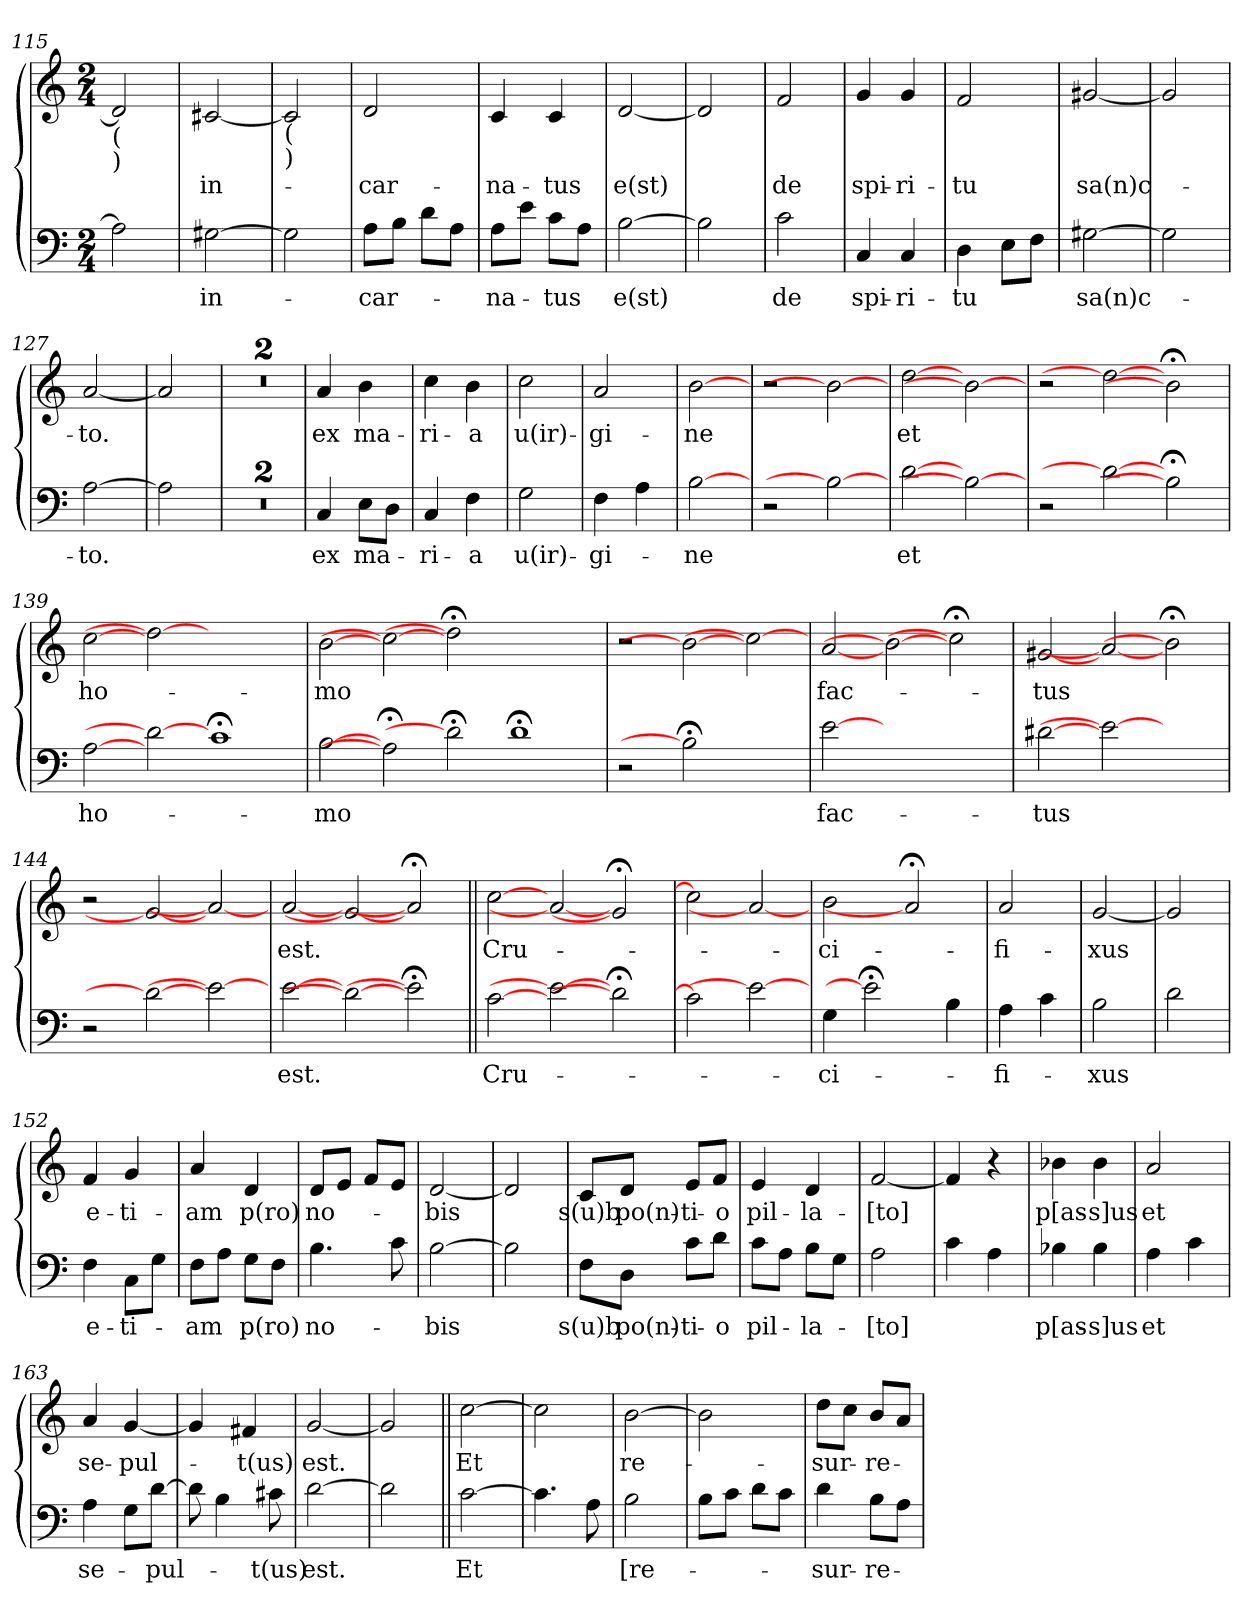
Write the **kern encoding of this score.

**kern	**text	**kern	**text
*part2	*part2	*part1	*part1
*staff2	*staff2	*staff1	*staff1
*clefF4	*	*clefG2	*
*k[]	*	*k[]	*
*C:	*	*C:	*
*M2/4	*	*M2/4	*
=115	=115	=115	=115
!	!	!LO:TX:b:t=(	!
!	!	!LO:TX:b:t=)	!
2A\]	.	2d/]	.
=116	=116	=116	=116
!	!LO:LY:b	!	!LO:LY:b
[2G#X\	in-	[2c#X/	in-
=117	=117	=117	=117
!	!	!LO:TX:b:t=(	!
!	!	!LO:TX:b:t=)	!
2G#\]	.	2c#/]	.
=118	=118	=118	=118
!	!LO:LY:b	!	!LO:LY:b
8A\L	-car-	2d/	-car-
8B\J	.	.	.
8d\L	.	.	.
8A\J	.	.	.
=119	=119	=119	=119
!	!LO:LY:b	!	!LO:LY:b
8A\L	-na-	4c/	-na-
8e\J	.	.	.
!	!LO:LY:b	!	!LO:LY:b
8c\L	-tus	4c/	-tus
8A\J	.	.	.
=120	=120	=120	=120
!	!LO:LY:b	!	!LO:LY:b
[2B\	e(st)	[2d/	e(st)
=121	=121	=121	=121
2B\]	.	2d/]	.
!!LO:LB:g=z
=122	=122	=122	=122
!	!LO:LY:b	!	!LO:LY:b
2c\	de	2f/	de
=123	=123	=123	=123
!	!LO:LY:b	!	!LO:LY:b
4C/	spi-	4g/	spi-
!	!LO:LY:b	!	!LO:LY:b
4C/	-ri-	4g/	-ri-
=124	=124	=124	=124
!	!LO:LY:b	!	!LO:LY:b
4D\	-tu	2f/	-tu
8E\L	.	.	.
8F\J	.	.	.
=125	=125	=125	=125
!	!LO:LY:b	!	!LO:LY:b
[2G#X\	sa(n)c-	[2g#X/	sa(n)c-
=126	=126	=126	=126
2G#\]	.	2g#/]	.
=127	=127	=127	=127
!	!LO:LY:b	!	!LO:LY:b
[2A\	-to.	[2a/	-to.
=128	=128	=128	=128
2A\]	.	2a/]	.
!!LO:LB:g=z
=129	=129	=129	=129
2r	.	2r	.
=130	=130	=130	=130
2r	.	2r	.
=131	=131	=131	=131
!	!LO:LY:b	!	!LO:LY:b
4C/	ex	4a/	ex
!	!LO:LY:b	!	!LO:LY:b
8E\L	ma-	4b\	ma-
8D\J	.	.	.
=132	=132	=132	=132
!	!LO:LY:b	!	!LO:LY:b
4C/	-ri-	4cc\	-ri-
!	!LO:LY:b	!	!LO:LY:b
4F\	-a	4b\	-a
=133	=133	=133	=133
!	!LO:LY:b	!	!LO:LY:b
2G\	u(ir)-	2cc\	u(ir)-
=134	=134	=134	=134
!	!LO:LY:b	!	!LO:LY:b
4F\	-gi-	2a/	-gi-
4A\	.	.	.
=135	=135	=135	=135
!	!LO:LY:b	!	!LO:LY:b
[2B	-ne	[2b	-ne
=136	=136	=136	=136
2r	.	2r	.
2B_	.	2b_	.
!!LO:LB:g=z
=137	=137	=137	=137
!	!LO:LY:b	!	!LO:LY:b
[2d	et	[2dd	et
2B_	.	2b_	.
=138	=138	=138	=138
2r	.	2r	.
2d_	.	2dd_	.
2B;<]	.	2b;<]	.
=139	=139	=139	=139
!	!LO:LY:b	!	!LO:LY:b
[2A	ho-	[2cc	ho-
2d_	.	2dd_	.
1c;<	.	1ryy	.
=140	=140	=140	=140
!	!LO:LY:b	!	!LO:LY:b
[2B	-mo	[2b	-mo
2A;<]	.	2cc_	.
2d;<]	.	2dd;<]	.
1d;<	.	1ryy	.
=141	=141	=141	=141
2r	.	2r	.
2B;<]	.	2b_	.
2ryy	.	2cc_	.
=142	=142	=142	=142
!	!LO:LY:b	!	!LO:LY:b
[2e	fac-	[2a	fac-
1ryy	.	2b_	.
.	.	2cc;<]	.
=143	=143	=143	=143
!	!LO:LY:b	!	!LO:LY:b
[2d#X	-tus	[2g#X	-tus
2e_	.	2a_	.
2ryy	.	2b;<]	.
=144	=144	=144	=144
2r	.	2r	.
2d#_	.	2g#_	.
2e_	.	2a_	.
=145	=145	=145	=145
!	!LO:LY:b	!	!LO:LY:b
[2e	est.	[2a	est.
2d#_	.	2g#_	.
2e;<]	.	2a;<]	.
!!LO:PB:g=z
=146||	=146||	=146||	=146||
!	!LO:LY:b	!	!LO:LY:b
[2c\	Cru-	[2cc\	Cru-
2e_	.	2a_	.
2d#;<]	.	2g#;<]	.
=147	=147	=147	=147
2c\]	.	2cc\]	.
2e_	.	2a_	.
=148	=148	=148	=148
!	!LO:LY:b	!	!LO:LY:b
4G\	-ci-	2b\	-ci-
2e;<]	.	.	.
.	.	2a;<]	.
4B\	.	.	.
=149	=149	=149	=149
!	!LO:LY:b	!	!LO:LY:b
4A\	-fi-	2a/	-fi-
4c\	.	.	.
=150	=150	=150	=150
!	!LO:LY:b	!	!LO:LY:b
2B\	-xus	[2g/	-xus
=151	=151	=151	=151
2d\	.	2g/]	.
=152	=152	=152	=152
!	!LO:LY:b	!	!LO:LY:b
4F\	e-	4f/	e-
!	!LO:LY:b	!	!LO:LY:b
8C\L	-ti-	4g/	-ti-
8G\J	.	.	.
!!LO:LB:g=z
=153	=153	=153	=153
!	!LO:LY:b	!	!LO:LY:b
8F\L	-am	4a/	-am
8A\J	.	.	.
!	!LO:LY:b	!	!LO:LY:b
8G\L	p(ro)	4d/	p(ro)
8F\J	.	.	.
=154	=154	=154	=154
!	!LO:LY:b	!	!LO:LY:b
4.B\	no-	8d/L	no-
.	.	8e/J	.
.	.	8f/L	.
8c\	.	8e/J	.
=155	=155	=155	=155
!	!LO:LY:b	!	!LO:LY:b
[2B\	-bis	[2d/	-bis
=156	=156	=156	=156
2B\]	.	2d/]	.
=157	=157	=157	=157
!	!LO:LY:b	!	!LO:LY:b
8F\L	s(u)b	8c/L	s(u)b
!	!LO:LY:b	!	!LO:LY:b
8D\J	po(n)-	8d/J	po(n)-
!	!LO:LY:b	!	!LO:LY:b
8c\L	-ti-	8e/L	-ti-
!	!LO:LY:b	!	!LO:LY:b
8d\J	-o	8f/J	-o
=158	=158	=158	=158
!	!LO:LY:b	!	!LO:LY:b
8c\L	pil-	4e/	pil-
8A\J	.	.	.
!	!LO:LY:b	!	!LO:LY:b
8B\L	-la-	4d/	-la-
8G\J	.	.	.
=159	=159	=159	=159
!	!LO:LY:b	!	!LO:LY:b
2A\	-[to]	[2f/	-[to]
=160	=160	=160	=160
4c\	.	4f/]	.
4A\	.	4r	.
!!LO:LB:g=z
=161	=161	=161	=161
!	!LO:LY:b	!	!LO:LY:b
4B-X\	p[as-	4b-X\	p[as-
!	!LO:LY:b	!	!LO:LY:b
4B-\	-s]us	4b-\	-s]us
=162	=162	=162	=162
!	!LO:LY:b	!	!LO:LY:b
4A\	et	2a/	et
4c\	.	.	.
=163	=163	=163	=163
!	!LO:LY:b	!	!LO:LY:b
4A\	se-	4a/	se-
!	!	!	!LO:LY:b
8G\L	.	[4g/	-pul-
!	!LO:LY:b	!	!
[8d\J	-pul-	.	.
=164	=164	=164	=164
8d\]	.	4g/]	.
4B\	.	.	.
!	!	!	!LO:LY:b
.	.	4f#X/	-t(us)
!	!LO:LY:b	!	!
8c#X\	-t(us)	.	.
=165	=165	=165	=165
!	!LO:LY:b	!	!LO:LY:b
[2d\	est.	[2g/	est.
=166	=166	=166	=166
2d\]	.	2g/]	.
=167||	=167||	=167||	=167||
!	!LO:LY:b	!	!LO:LY:b
[2c\	Et	[2cc\	Et
=168	=168	=168	=168
4.c\]	.	2cc\]	.
8A\	.	.	.
!!LO:LB:g=z
=169	=169	=169	=169
!	!LO:LY:b	!	!LO:LY:b
2B\	[re-	[2b\	re-
=170	=170	=170	=170
8B\L	.	2b\]	.
8c\J	.	.	.
8d\L	.	.	.
8c\J	.	.	.
=171	=171	=171	=171
!	!LO:LY:b	!	!LO:LY:b
4d\	-sur-	8dd\L	-sur-
.	.	8cc\J	.
!	!LO:LY:b	!	!LO:LY:b
8B\L	-re-	8b/L	-re-
8A\J	.	8a/J	.
=	=	=	=
*-	*-	*-	*-
